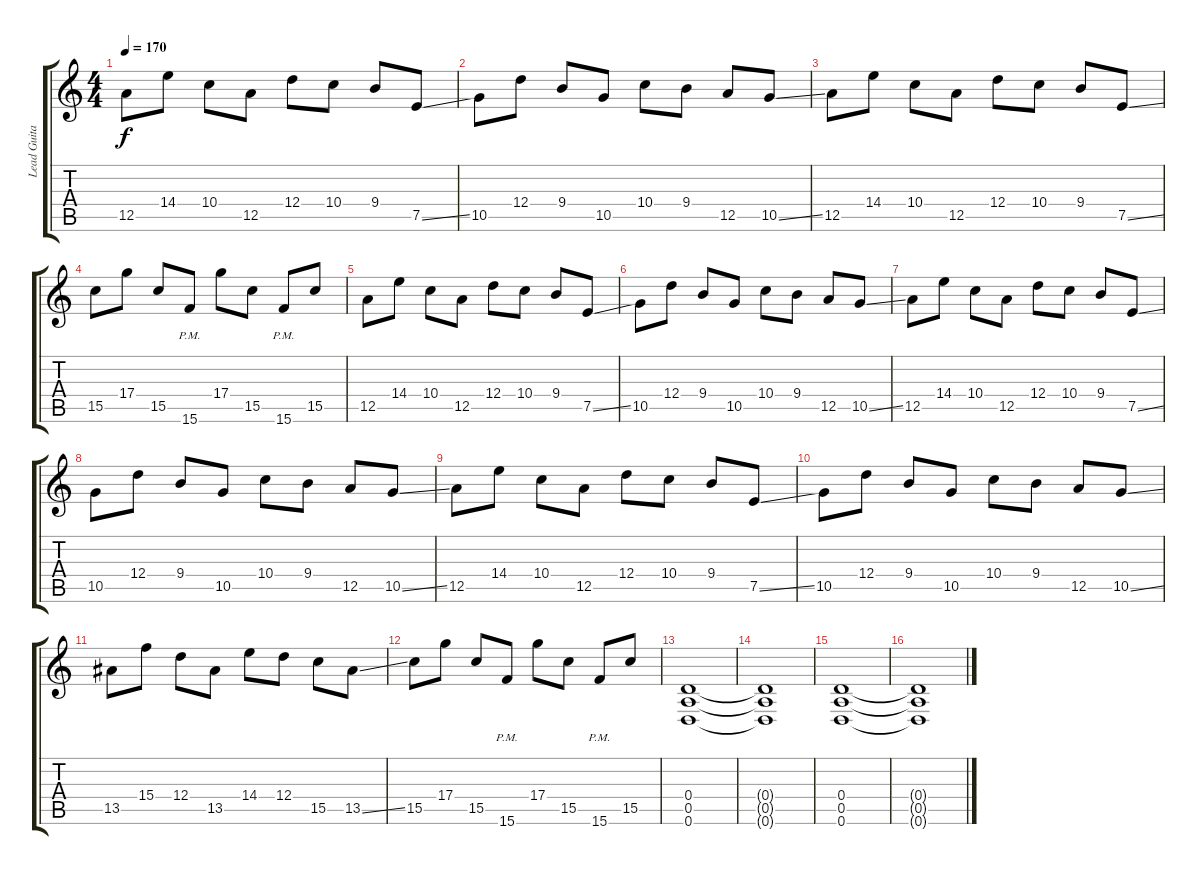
\track ("Lead Guitar" "Lead Guita") {instrument distortionguitar}
\staff {score tabs}
\tuning (E4 B3 G3 D3 A2 D2) {hide}
\ts (4 4)
\tempo 170
\clef g2
\ks c
12.5.8{dy f} 14.4.8 10.4.8 12.5.8 12.4.8 10.4.8 9.4.8 7.5{ss}.8 |
10.5.8 12.4.8 9.4.8 10.5.8 10.4.8 9.4.8 12.5.8 10.5{ss}.8 |
12.5.8 14.4.8 10.4.8 12.5.8 12.4.8 10.4.8 9.4.8 7.5{ss}.8 |
15.5.8 17.4.8 15.5.8 15.6{pm}.8 17.4.8 15.5.8 15.6{pm}.8 15.5.8 |
12.5.8 14.4.8 10.4.8 12.5.8 12.4.8 10.4.8 9.4.8 7.5{ss}.8 |
10.5.8 12.4.8 9.4.8 10.5.8 10.4.8 9.4.8 12.5.8 10.5{ss}.8 |
12.5.8 14.4.8 10.4.8 12.5.8 12.4.8 10.4.8 9.4.8 7.5{ss}.8 |
10.5.8 12.4.8 9.4.8 10.5.8 10.4.8 9.4.8 12.5.8 10.5{ss}.8 |
12.5.8 14.4.8 10.4.8 12.5.8 12.4.8 10.4.8 9.4.8 7.5{ss}.8 |
10.5.8 12.4.8 9.4.8 10.5.8 10.4.8 9.4.8 12.5.8 10.5{ss}.8 |
13.5.8 15.4.8 12.4.8 13.5.8 14.4.8 12.4.8 15.5.8 13.5{ss}.8 |
15.5.8 17.4.8 15.5.8 15.6{pm}.8 17.4.8 15.5.8 15.6{pm}.8 15.5.8 |
(0.4 0.5 0.6).1 |
(0.4{t} 0.5{t} 0.6{t}).1 |
(0.4 0.5 0.6).1 |
(0.4{t} 0.5{t} 0.6{t}).1
